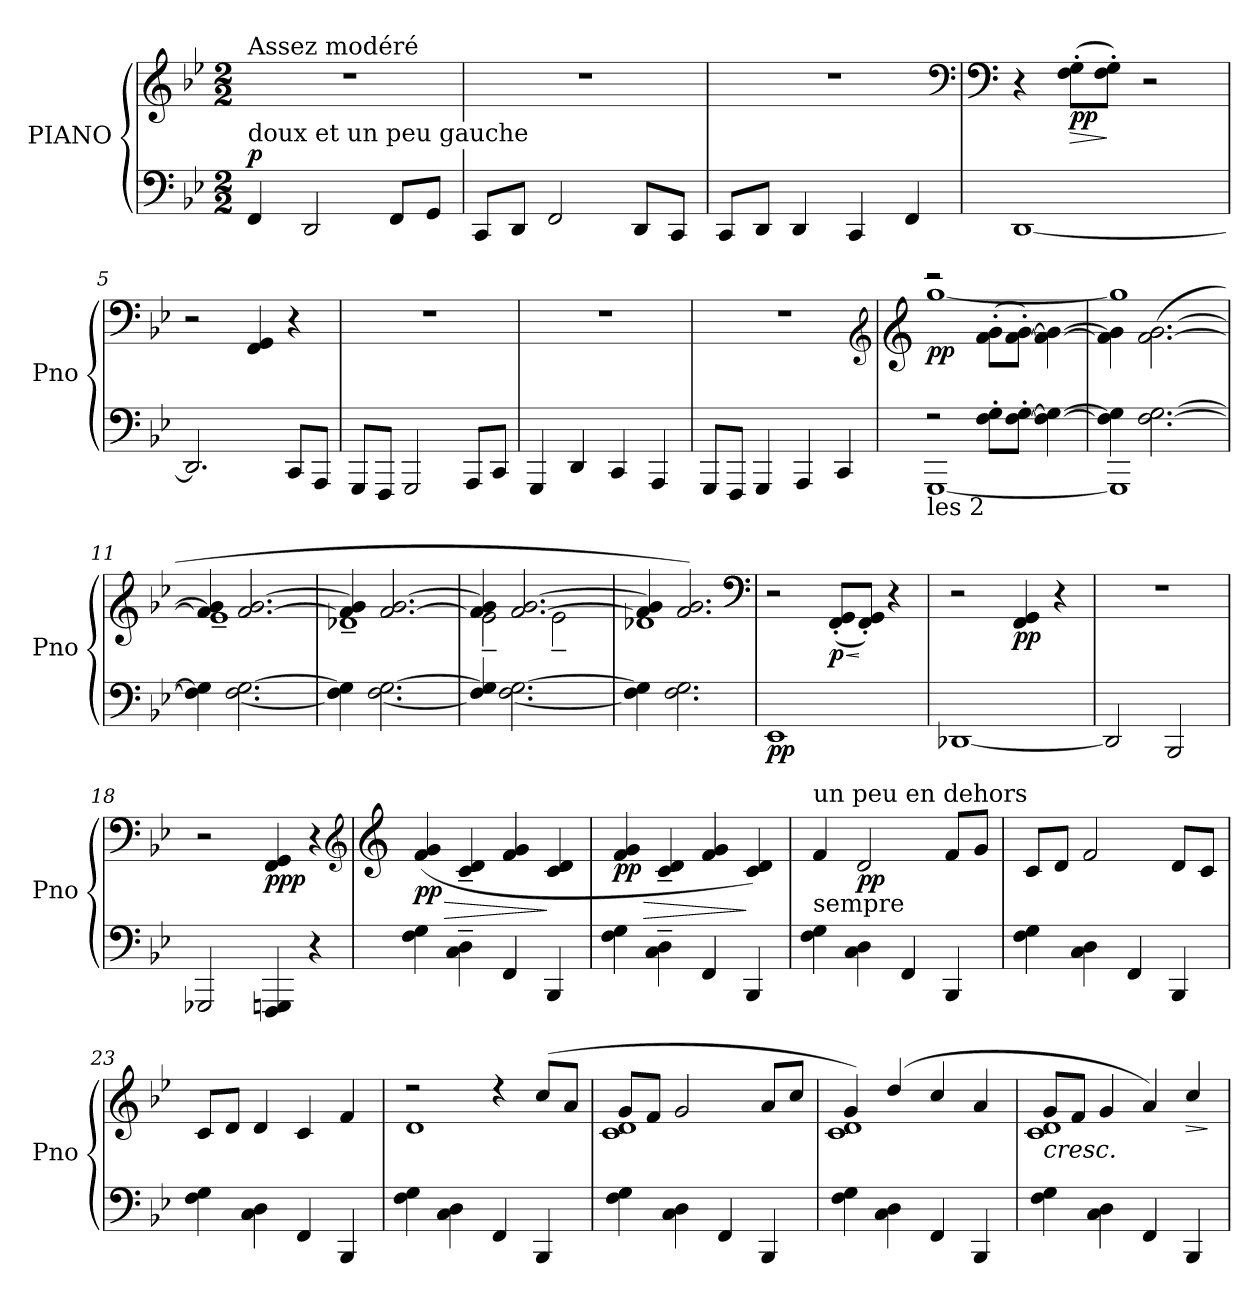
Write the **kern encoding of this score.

**kern	**kern	**dynam
*part1	*part1	*part1
*staff2	*staff1	*staff1/2
*I"PIANO	*	*
*I'Pno	*	*
*clefF4	*clefG2	*
*k[b-e-]	*k[b-e-]	*
*B-:	*B-:	*
*M2/2	*M2/2	*
=1	=1	=1
!	!LO:TX:a:t=Assez modéré	!
!LO:TX:a:t=doux et un peu gauche	!	!
!	!	!LO:DY:a=2
4FF/	1r	p
2DD/	.	.
8FF/L	.	.
8GG/J	.	.
=2	=2	=2
8CC/L	1r	.
8DD/J	.	.
2FF/	.	.
8DD/L	.	.
8CC/J	.	.
=3	=3	=3
8CC/L	1r	.
8DD/J	.	.
4DD/	.	.
4CC/	.	.
4FF/	.	.
*	*clefF4	*
!!LO:LB:g=z
=4	=4	=4
*	*clefF4	*
[1DD	4r	.
!	!	!LO:HP:b
!	!	!LO:DY:n=1:b
.	(8F\' 8G\'L	> pp
.	8F\' 8G\'J)	]
.	2r	.
=5	=5	=5
2.DD/]	2r	.
.	4FF/ 4GG/	.
8CC/L	4r	.
8AAA/J	.	.
=6	=6	=6
8GGG/L	1r	.
8FFF/J	.	.
2GGG/	.	.
8AAA/L	.	.
8CC/J	.	.
=7	=7	=7
4GGG/	1r	.
4DD/	.	.
4CC/	.	.
4AAA/	.	.
=8	=8	=8
8GGG/L	1r	.
8FFF/J	.	.
4GGG/	.	.
4AAA/	.	.
4CC/	.	.
*	*clefG1	*
!!LO:LB:g=z
=9	=9	=9
*	*clefG1	*
*^	*^	*
!LO:TX:b:t=les 2	!	!	!	!
!	!	!	!	!LO:DY:b
2r	[1GGG	2r	[1bb-	pp
8F\' 8G\'L	.	(8a\' 8b-\'L	.	.
[8F\' [8G\'J	.	[8a\' [8b-\'J)	.	.
4F\_ 4G\_	.	4a\_ 4b-\_	.	.
=10	=10	=10	=10	=10
4F\] 4G\]	1GGG]	4a\] 4b-\]	1bb-]	.
[2.F\ [2.G\	.	([2.a\ [2.b-\	.	.
*v	*v	*	*	*
=11	=11	=11	=11
4F\] 4G\]	4a/] 4b-/]	1g~	.
[2.F\ [2.G\	[2.a/ [2.b-/	.	.
=12	=12	=12	=12
4F\] 4G\]	4a/] 4b-/]	1f-X~	.
[2.F\ [2.G\	[2.a/ [2.b-/	.	.
=13	=13	=13	=13
4F/] 4G/]	4a/] 4b-/]	2g~\	.
[2.F\ [2.G\	[2.a/ [2.b-/	.	.
.	.	2g~\	.
!!LO:LB:g=z	!!
=14	=14	=14	=14
4F\] 4G\]	4a/] 4b-/]	1f-X	.
2.F\ 2.G\	2.a/ 2.b-/)	.	.
*	*v	*v	*
*	*clefF4	*
=15	=15	=15
!	!	!LO:DY:b=2
1EE-	2r	pp
!	!	!LO:HP:b
!	!	!LO:DY:n=1:b
.	(8FF/' 8GG/'L	< p
.	8FF/' 8GG/'J)	[
.	4r	.
=16	=16	=16
[1DD-X	2r	.
!	!	!LO:DY:b
.	4FF/ 4GG/	pp
.	4r	.
=17	=17	=17
2DD-/]	1r	.
2BBB-/	.	.
=18	=18	=18
2GGG-X/	2r	.
!	!	!LO:DY:b
4FFF/ 4GGGn/	4FF/ 4GG/	ppp
4r	4r	.
*	*clefG2	*
!!LO:PB:g=z
=19	=19	=19
*	*clefG2	*
!	!	!LO:HP:b
!	!	!LO:DY:n=1:b
4F\ 4G\	(4f/ 4g/	> pp
4C\~ 4D\~	4c/~ 4d/~	.
4FF/	4f/ 4g/	.
4BBB-/	4c/ 4d/	]
=20	=20	=20
!	!	!LO:HP:b
!	!	!LO:DY:n=1:b
4F\ 4G\	4f/ 4g/	> pp
4C\~ 4D\~	4c/~ 4d/~	.
4FF/	4f/ 4g/	.
4BBB-/	4c/ 4d/)	]
=21	=21	=21
!	!LO:TX:b:t=sempre	!
!	!LO:TX:a:t=un peu en dehors	!
4F\ 4G\	4f/	.
!	!	!LO:DY:b
4C\ 4D\	2d/	pp
4FF/	.	.
4BBB-/	8f/L	.
.	8g/J	.
=22	=22	=22
4F\ 4G\	8c/L	.
.	8d/J	.
4C\ 4D\	2f/	.
4FF/	.	.
4BBB-/	8d/L	.
.	8c/J	.
=23	=23	=23
4F\ 4G\	8c/L	.
.	8d/J	.
4C\ 4D\	4d/	.
4FF/	4c/	.
4BBB-/	4f/	.
!!LO:LB:g=z
=24	=24	=24
*	*^	*
4F\ 4G\	2r	1d	.
4C\ 4D\	.	.	.
4FF/	4r	.	.
4BBB-/	(8cc/L	.	.
.	8a/J	.	.
=25	=25	=25	=25
4F\ 4G\	8g/L	1c 1d	.
.	8f/J	.	.
4C\ 4D\	2g/	.	.
4FF/	.	.	.
4BBB-/	8a/L	.	.
.	8cc/J	.	.
=26	=26	=26	=26
4F\ 4G\	4g/)	1c 1d	.
4C\ 4D\	(4dd/	.	.
4FF/	4cc/	.	.
4BBB-/	4a/	.	.
=27	=27	=27	=27
!	!	!	!LO:HP:b
4F\ 4G\	8g/L	1c 1d	<
.	8f/J	.	.
4C\ 4D\	4g/	.	.
4FF/	4a/)	.	.
!	!	!	!LO:HP:b
4BBB-/	4cc/	.	>
*	*v	*v	*
.	.	[ ]
=	=	=
*-	*-	*-
